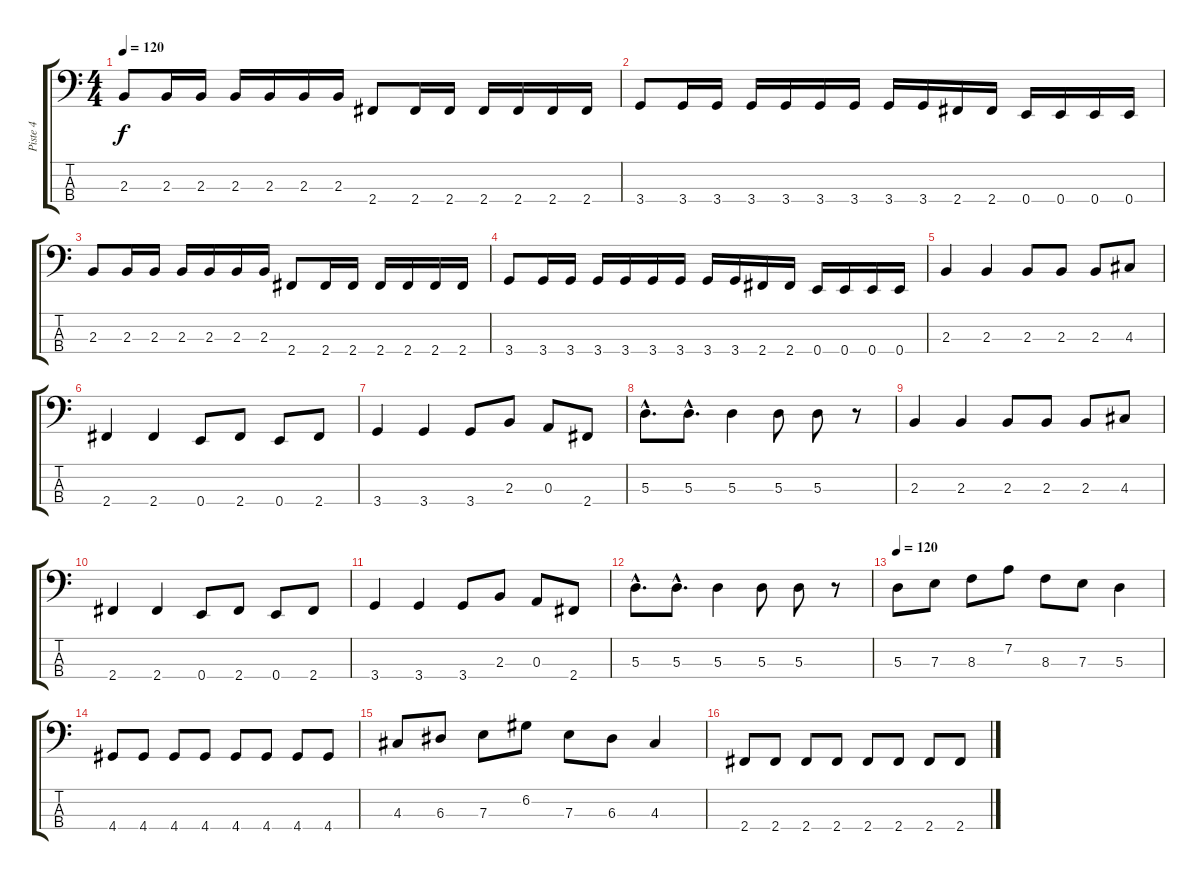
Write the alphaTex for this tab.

\track ("Piste 4" "Piste 4") {instrument electricbassfinger}
\staff {score tabs}
\tuning (G2 D2 A1 E1) {hide}
\ts (4 4)
\tempo 120
\clef f4
\ks c
2.3.8{dy f} 2.3.16 2.3.16 2.3.16 2.3.16 2.3.16 2.3.16 2.4.8 2.4.16 2.4.16 2.4.16 2.4.16 2.4.16 2.4.16 |
3.4.8 3.4.16 3.4.16 3.4.16 3.4.16 3.4.16 3.4.16 3.4.16 3.4.16 2.4.16 2.4.16 0.4.16 0.4.16 0.4.16 0.4.16 |
2.3.8 2.3.16 2.3.16 2.3.16 2.3.16 2.3.16 2.3.16 2.4.8 2.4.16 2.4.16 2.4.16 2.4.16 2.4.16 2.4.16 |
3.4.8 3.4.16 3.4.16 3.4.16 3.4.16 3.4.16 3.4.16 3.4.16 3.4.16 2.4.16 2.4.16 0.4.16 0.4.16 0.4.16 0.4.16 |
2.3.4 2.3.4 2.3.8 2.3.8 2.3.8 4.3.8 |
2.4.4 2.4.4 0.4.8 2.4.8 0.4.8 2.4.8 |
3.4.4 3.4.4 3.4.8 2.3.8 0.3.8 2.4.8 |
5.3{hac}.8{d} 5.3{hac}.8{d} 5.3.4 5.3.8 5.3.8 r.8 |
2.3.4 2.3.4 2.3.8 2.3.8 2.3.8 4.3.8 |
2.4.4 2.4.4 0.4.8 2.4.8 0.4.8 2.4.8 |
3.4.4 3.4.4 3.4.8 2.3.8 0.3.8 2.4.8 |
5.3{hac}.8{d} 5.3{hac}.8{d} 5.3.4 5.3.8 5.3.8 r.8 |
\tempo 120
5.3.8 7.3.8 8.3.8 7.2.8 8.3.8 7.3.8 5.3.4 |
4.4.8 4.4.8 4.4.8 4.4.8 4.4.8 4.4.8 4.4.8 4.4.8 |
4.3.8 6.3.8 7.3.8 6.2.8 7.3.8 6.3.8 4.3.4 |
2.4.8 2.4.8 2.4.8 2.4.8 2.4.8 2.4.8 2.4.8 2.4.8
